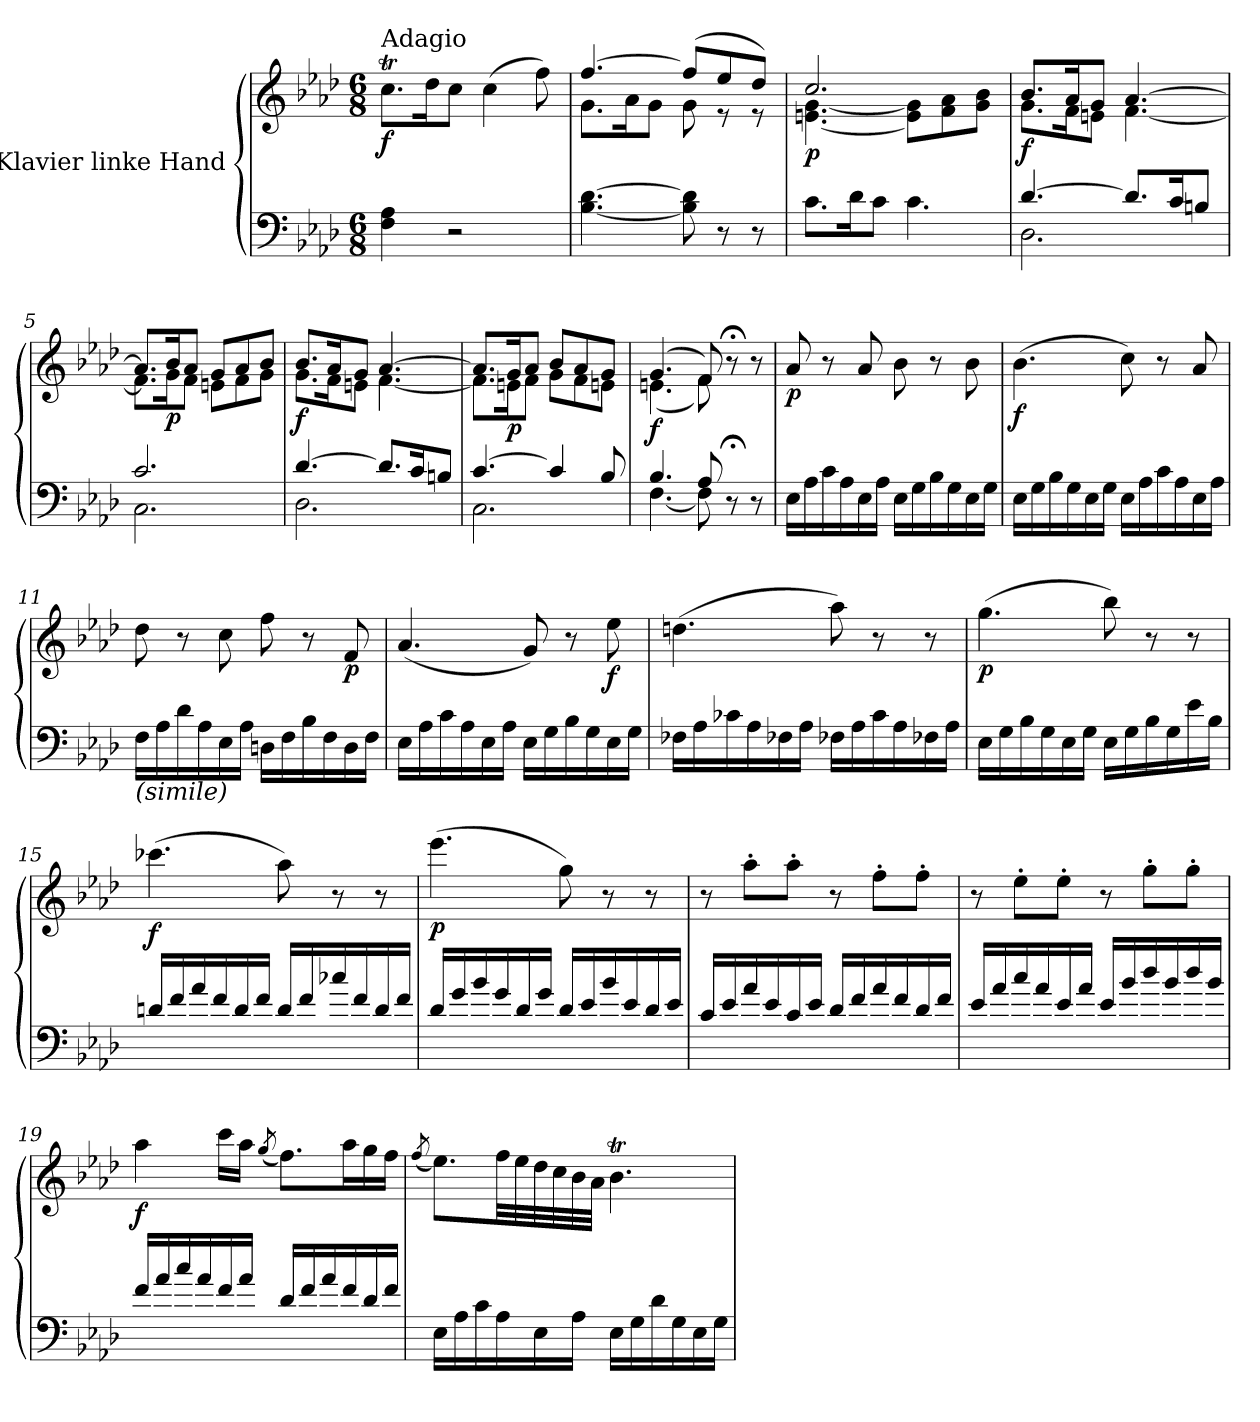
**kern	**kern	**dynam
*part1	*part1	*part1
*staff2	*staff1	*staff1/2
*I"Klavier linke Hand	*	*
*clefF4	*clefG2	*
*k[b-e-a-d-]	*k[b-e-a-d-]	*
*M6/8	*M6/8	*
=1	=1	=1
!	!LO:TX:a:t=Adagio	!
!	!	!LO:DY:b
4F\ 4A-\	8.cct\L	f
.	16dd-\K	.
2r	8cc\J	.
.	(>4cc\	.
.	8ff\)	.
=2	=2	=2
*	*^	*
[4.B-\ [4.d-\	[4.ff/	8.g\L	.
.	.	16a-\K	.
.	.	8g\J	.
8B-\] 8d-\]	(>8ff/L]	8g\	.
8r	8ee-/	8r	.
8r	8dd-/J)	8r	.
=3	=3	=3	=3
*^	*	*	*
!	!	!	!	!LO:DY:b
2.ryy	8.c\L	2.cc/	[4.en\ [4.g\	p
.	16d-\K	.	.	.
.	8c\J	.	.	.
.	4.c\	.	8e\] 8g\]L	.
.	.	.	8f\ 8a-\	.
.	.	.	8g\ 8b-\J	.
=4	=4	=4	=4	=4
!	!	!	!	!LO:DY:b
[4.d-/	2.D-\	8.b-/L	8.g\L	f
.	.	16a-/K	16f\K	.
.	.	8g/J	8en\J	.
8.d-/L]	.	[4.a-/	[4.f\	.
16c/K	.	.	.	.
8Bn/J	.	.	.	.
=5	=5	=5	=5	=5
2.c/	2.C\	8.a-/L]	8.f\L]	.
!	!	!	!	!LO:DY:b
.	.	16b-/K	16g\K	p
.	.	8a-/J	8f\J	.
.	.	8g/L	8en\L	.
.	.	8a-/	8f\	.
.	.	8b-/J	8g\J	.
=6	=6	=6	=6	=6
!	!	!	!	!LO:DY:b
[4.d-/	2.D-\	8.b-/L	8.g\L	f
.	.	16a-/K	16f\K	.
.	.	8g/J	8en\J	.
8.d-/L]	.	[4.a-/	[4.f\	.
16c/K	.	.	.	.
8Bn/J	.	.	.	.
!!LO:LB:g=z	!!
=7	=7	=7	=7	=7
[4.c/	2.C\	8.a-/L]	8.f\L]	.
!	!	!	!	!LO:DY:b
.	.	16g/K	16en\K	p
.	.	8a-/J	8f\J	.
4c/]	.	8b-/L	8g\L	.
.	.	8a-/	8f\	.
8B-/	.	8g/J	8en\J	.
=8	=8	=8	=8	=8
!	!	!	!	!LO:DY:b
4.B-/	[4.F\	(>4.g/	(<4.en\	f
8A-/	8F\]	8f/)	8f\)	.
8r;<	4ryy	8r;<	4ryy	.
8r	.	8r	.	.
*v	*v	*	*	*
*	*v	*v	*
=9	=9	=9
!	!	!LO:DY:b
16E-\LL	8a-/	p
16A-\	.	.
16c\	8r	.
16A-\	.	.
16E-\	8a-/	.
16A-\JJ	.	.
16E-\LL	8b-\	.
16G\	.	.
16B-\	8r	.
16G\	.	.
16E-\	8b-\	.
16G\JJ	.	.
=10	=10	=10
!	!	!LO:DY:b
16E-\LL	(>4.b-\	f
16G\	.	.
16B-\	.	.
16G\	.	.
16E-\	.	.
16G\JJ	.	.
16E-\LL	8cc\)	.
16A-\	.	.
16c\	8r	.
16A-\	.	.
16E-\	8a-/	.
16A-\JJ	.	.
=11	=11	=11
!LO:TX:b:i:t=(simile)	!	!
16F\LL	8dd-\	.
16A-\	.	.
16d-\	8r	.
16A-\	.	.
16E-\	8cc\	.
16A-\JJ	.	.
16Dn\LL	8ff\	.
16F\	.	.
16B-\	8r	.
16F\	.	.
!	!	!LO:DY:b
16D\	8f/	p
16F\JJ	.	.
!!LO:LB:g=z
=12	=12	=12
16E-\LL	(<4.a-/	.
16A-\	.	.
16c\	.	.
16A-\	.	.
16E-\	.	.
16A-\JJ	.	.
16E-\LL	8g/)	.
16G\	.	.
16B-\	8r	.
16G\	.	.
!	!	!LO:DY:b
16E-\	8ee-\	f
16G\JJ	.	.
=13	=13	=13
16F-X\LL	(>4.ddn\	.
16A-\	.	.
16c-X\	.	.
16A-\	.	.
16F-X\	.	.
16A-\JJ	.	.
16F-X\LL	8aa-\)	.
16A-\	.	.
16c-\	8r	.
16A-\	.	.
16F-X\	8r	.
16A-\JJ	.	.
=14	=14	=14
!	!	!LO:DY:b
16E-\LL	(>4.gg\	p
16G\	.	.
16B-\	.	.
16G\	.	.
16E-\	.	.
16G\JJ	.	.
16E-\LL	8bb-\)	.
16G\	.	.
16B-\	8r	.
16G\	.	.
16e-\	8r	.
16B-\JJ	.	.
=15	=15	=15
!	!	!LO:DY:b
16dn/LL	(>4.ccc-X\	f
16f/	.	.
16a-/	.	.
16f/	.	.
16d/	.	.
16f/JJ	.	.
16d/LL	8aa-\)	.
16f/	.	.
16cc-X/	8r	.
16f/	.	.
16d/	8r	.
16f/JJ	.	.
!!LO:LB:g=z
=16	=16	=16
!	!	!LO:DY:b
16d-/LL	(>4.eee-\	p
16g/	.	.
16b-/	.	.
16g/	.	.
16d-/	.	.
16g/JJ	.	.
16d-/LL	8gg\)	.
16e-/	.	.
16b-/	8r	.
16e-/	.	.
16d-/	8r	.
16e-/JJ	.	.
=17	=17	=17
16c/LL	8r	.
16e-/	.	.
16a-/	8aa-'\L	.
16e-/	.	.
16c/	8aa-'\J	.
16e-/JJ	.	.
16d-/LL	8r	.
16f/	.	.
16a-/	8ff'\L	.
16f/	.	.
16d-/	8ff'\J	.
16f/JJ	.	.
=18	=18	=18
16e-/LL	8r	.
16a-/	.	.
16cc/	8ee-'\L	.
16a-/	.	.
16e-/	8ee-'\J	.
16a-/JJ	.	.
16e-/LL	8r	.
16b-/	.	.
16dd-/	8gg'\L	.
16b-/	.	.
16dd-/	8gg'\J	.
16b-/JJ	.	.
=19	=19	=19
!	!	!LO:DY:b
16f/LL	4aa-\	f
16a-/	.	.
16cc/	.	.
16a-/	.	.
16f/	16ccc\LL	.
16a-/JJ	16aa-\JJ	.
.	(<8qgg/	.
16d-/LL	8.ff\L)	.
16f/	.	.
16a-/	.	.
16f/	16aa-\L	.
16d-/	16gg\	.
16f/JJ	16ff\JJ	.
!!LO:LB:g=z
=20	=20	=20
.	(<8qff/	.
16E-\LL	8.ee-\L)	.
16A-\	.	.
16c\	.	.
16A-\	32ff\LL	.
.	32ee-\	.
16E-\	32dd-\	.
.	32cc\	.
16A-\JJ	32b-\	.
.	32a-\JJJ	.
16E-\LL	4.b-T\	.
16G\	.	.
16d-\	.	.
16G\	.	.
16E-\	.	.
16G\JJ	.	.
=	=	=
*-	*-	*-
